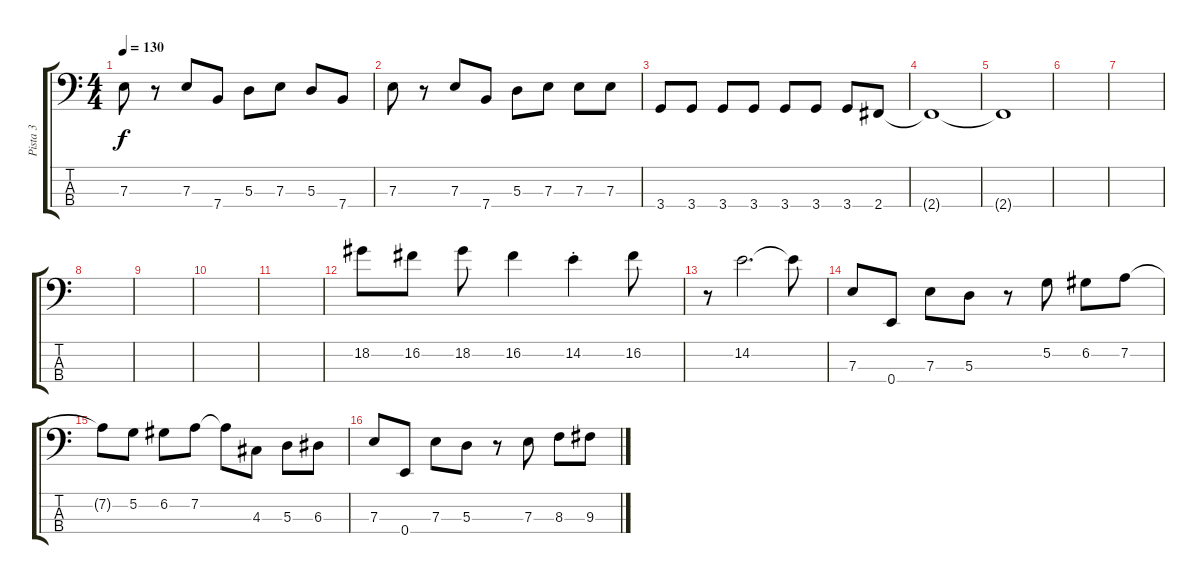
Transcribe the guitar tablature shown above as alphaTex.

\track ("Pista 3" "Pista 3") {instrument electricbassfinger}
\staff {score tabs}
\tuning (G2 D2 A1 E1) {hide}
\ts (4 4)
\tempo 130
\clef f4
\ks c
7.3.8{dy f} r.8 7.3.8 7.4.8 5.3.8 7.3.8 5.3.8 7.4.8 |
7.3.8 r.8 7.3.8 7.4.8 5.3.8 7.3.8 7.3.8 7.3.8 |
3.4.8 3.4.8 3.4.8 3.4.8 3.4.8 3.4.8 3.4.8 2.4.8 |
2.4{t}.1 |
2.4{t}.1 |
|
|
|
|
|
|
18.2.8 16.2.8 18.2.8 16.2.4 14.2{st}.4 16.2.8 |
r.8 14.2.2{d} 14.2{t}.8 |
7.3.8 0.4.8 7.3.8 5.3.8 r.8 5.2.8 6.2.8 7.2.8 |
7.2{t}.8 5.2.8 6.2.8 7.2.8 7.2{t}.8 4.3.8 5.3.8 6.3.8 |
7.3.8 0.4.8 7.3.8 5.3.8 r.8 7.3.8 8.3.8 9.3.8
